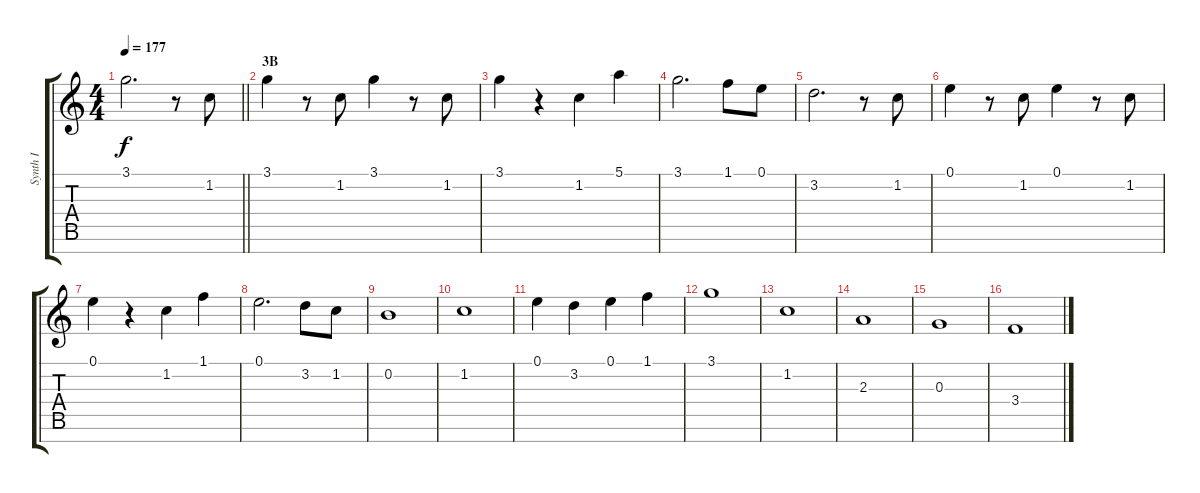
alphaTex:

\track ("Synth I" "Synth I") {instrument fx5brightness}
\staff {score tabs}
\tuning (E5 B4 G4 D4 A3 E3 B2) {hide}
\ts (4 4)
\tempo 177
\clef g2
\barLineRight lightlight
\ks c
3.1{t}.2{d dy f} r.8 1.2.8 |
\section ("" "3B")
3.1.4 r.8 1.2.8 3.1.4 r.8 1.2.8 |
3.1.4 r.4 1.2.4 5.1.4 |
3.1.2{d} 1.1.8 0.1.8 |
3.2.2{d} r.8 1.2.8 |
0.1.4 r.8 1.2.8 0.1.4 r.8 1.2.8 |
0.1.4 r.4 1.2.4 1.1.4 |
0.1.2{d} 3.2.8 1.2.8 |
0.2.1 |
1.2.1 |
0.1.4 3.2.4 0.1.4 1.1.4 |
3.1.1 |
1.2.1 |
2.3.1 |
0.3.1 |
3.4.1
